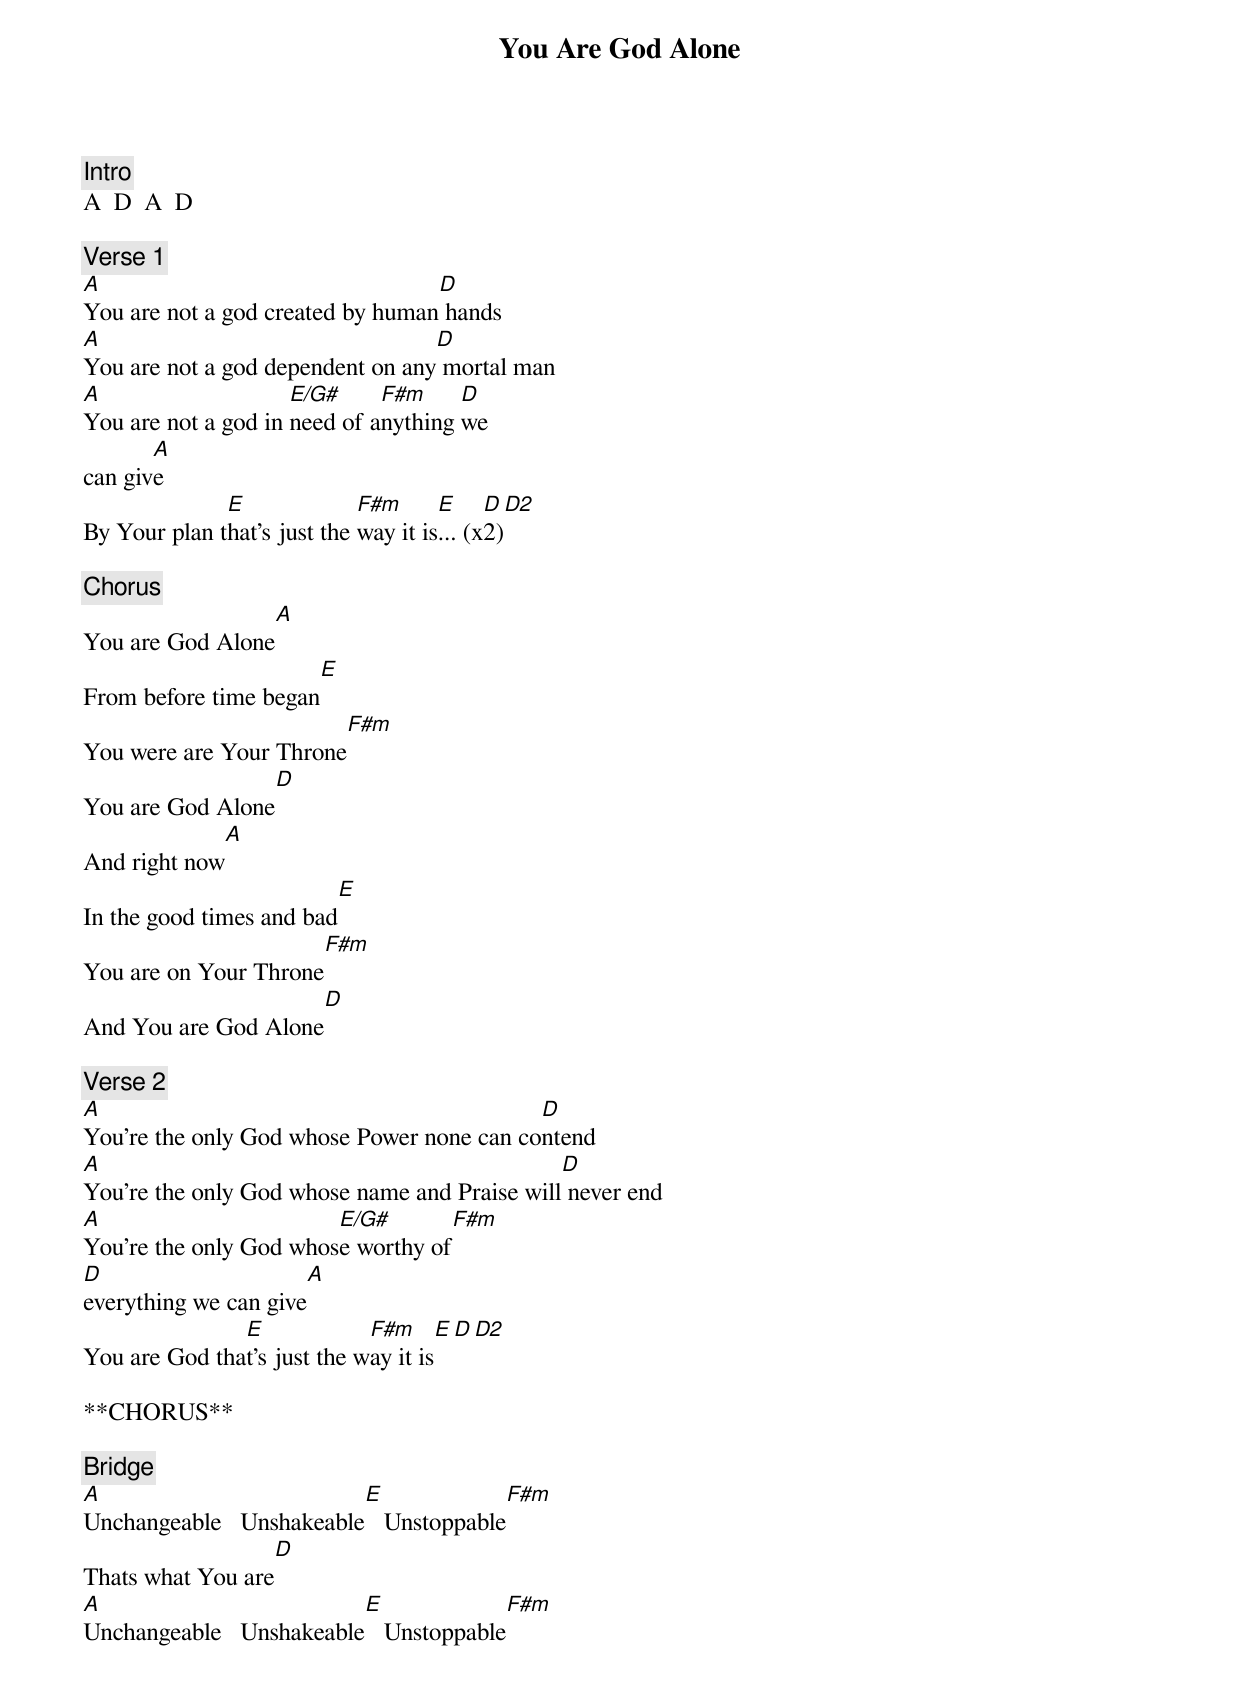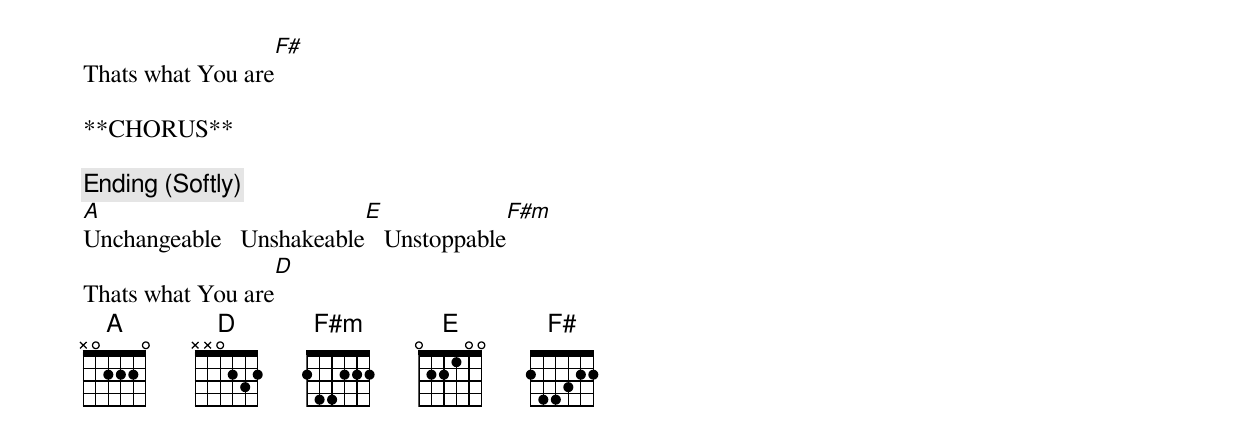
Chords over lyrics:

You Are God Alone

[Intro]
A  D  A  D

[Verse 1]
A                                 D
You are not a god created by human hands
A                                 D
You are not a god dependent on any mortal man
A                    E/G#     F#m     D
You are not a god in need of anything we
       A
can give
              E              F#m      E     D D2
By Your plan that's just the way it is... (x2)

[Chorus]
                      A
You are God Alone
                                E
From before time began
                                F#m
You were are Your Throne
                       D
You are God Alone
                 A
And right now
                                     E
In the good times and bad
                            F#m
You are on Your Throne
                              D
And You are God Alone

[Verse 2]
A                                          D
You're the only God whose Power none can contend
A                                             D
You're the only God whose name and Praise will never end
A                       E/G#              F#m
You're the only God whose worthy of
D                            A
everything we can give
               E             F#m       E        D    D2
You are God that's just the way it is

**CHORUS**

[Bridge]
A                         E                    F#m
Unchangeable   Unshakeable   Unstoppable
                            D
Thats what You are
A                         E                    F#m
Unchangeable   Unshakeable   Unstoppable
                           F#maj
Thats what You are

**CHORUS**

[Ending] (Softly)
A                         E                    F#m
Unchangeable   Unshakeable   Unstoppable
                            D
Thats what You are
